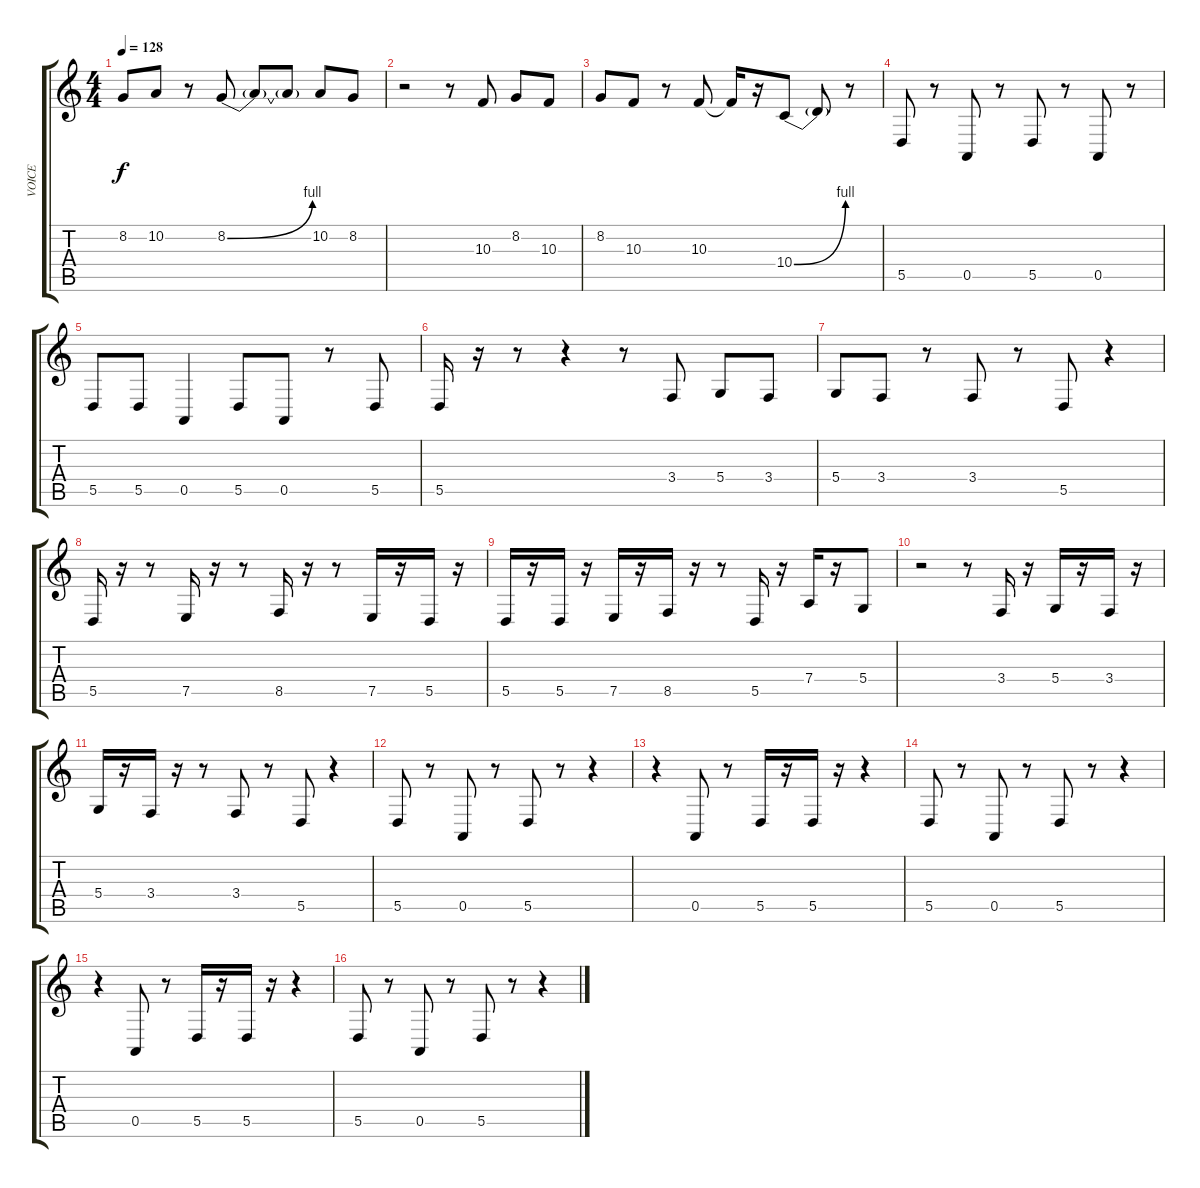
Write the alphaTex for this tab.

\track ("VOICE" "VOICE") {instrument altosax}
\staff {score tabs}
\tuning (E4 B3 G3 D3 A2 E2) {hide}
\ts (4 4)
\tempo 128
\clef g2
\ks c
8.2.8{dy f} 10.2.8 r.8 8.2{be (bend 0 0 60 4)}.8 8.2{t}.8 8.2{t}.8 10.2.8 8.2.8 |
r.2 r.8 10.3.8 8.2.8 10.3.8 |
8.2.8 10.3.8 r.8 10.3.8 10.3{t}.16 r.16 10.4{be (bend 0 0 60 4)}.8 10.4{t}.8 r.8 |
5.5.8 r.8 0.5.8 r.8 5.5.8 r.8 0.5.8 r.8 |
5.5.8 5.5.8 0.5.4 5.5.8 0.5.8 r.8 5.5.8 |
5.5.16 r.16 r.8 r.4 r.8 3.4.8 5.4.8 3.4.8 |
5.4.8 3.4.8 r.8 3.4.8 r.8 5.5.8 r.4 |
5.5.16 r.16 r.8 7.5.16 r.16 r.8 8.5.16 r.16 r.8 7.5.16 r.16 5.5.16 r.16 |
5.5.16 r.16 5.5.16 r.16 7.5.16 r.16 8.5.16 r.16 r.8 5.5.16 r.16 7.4.16 r.16 5.4.8 |
r.2 r.8 3.4.16 r.16 5.4.16 r.16 3.4.16 r.16 |
5.4.16 r.16 3.4.16 r.16 r.8 3.4.8 r.8 5.5.8 r.4 |
5.5.8 r.8 0.5.8 r.8 5.5.8 r.8 r.4 |
r.4 0.5.8 r.8 5.5.16 r.16 5.5.16 r.16 r.4 |
5.5.8 r.8 0.5.8 r.8 5.5.8 r.8 r.4 |
r.4 0.5.8 r.8 5.5.16 r.16 5.5.16 r.16 r.4 |
5.5.8 r.8 0.5.8 r.8 5.5.8 r.8 r.4
